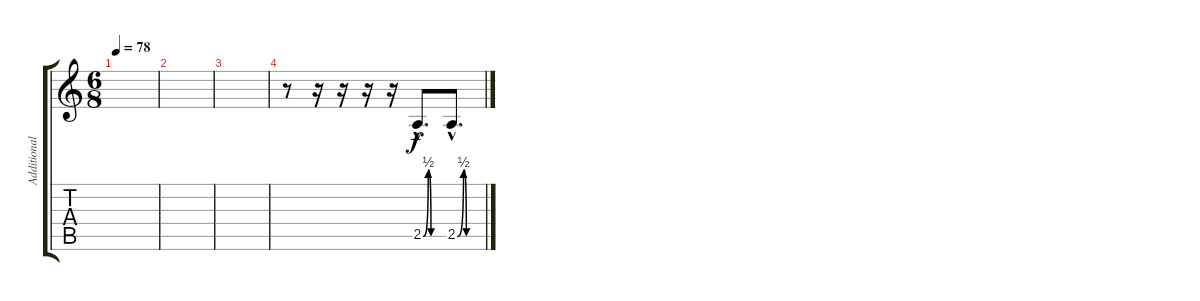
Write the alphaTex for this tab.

\track ("Additional/Solo Guitar" "Additional") {instrument overdrivenguitar}
\staff {score tabs}
\tuning (D4 A3 F3 C3 G2 C2) {hide}
\ts (6 8)
\tempo 78
\clef g2
\ks c
|
|
|
r.8 r.16 r.16 r.16 r.16 2.5{be (custom 0 0 15 2 23 0 45 0 60 0) hac}.8{d volume 16} 2.5{be (custom 0 0 15 2 22 0 45 0 60 0) hac}.8{d}
